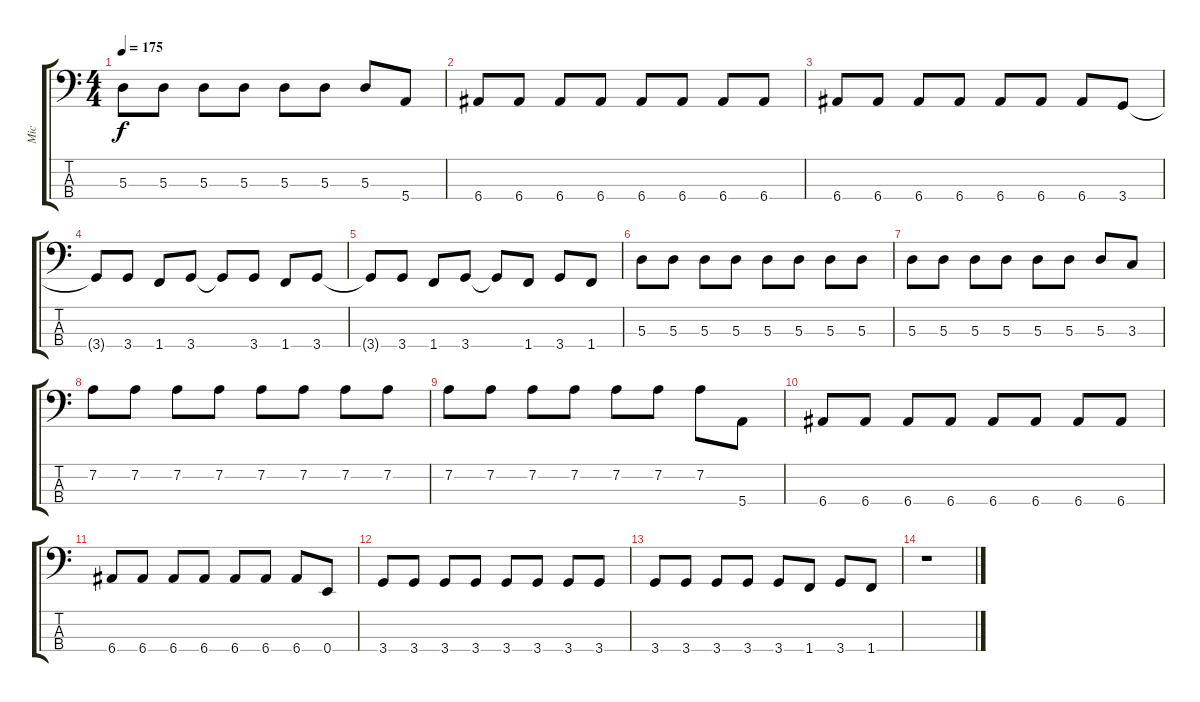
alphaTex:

\track ("Mic" "Mic") {instrument electricbassfinger}
\staff {score tabs}
\tuning (G2 D2 A1 E1) {hide}
\ts (4 4)
\tempo 175
\clef f4
\ks c
5.3.8{dy f} 5.3.8 5.3.8 5.3.8 5.3.8 5.3.8 5.3.8 5.4.8 |
6.4.8 6.4.8 6.4.8 6.4.8 6.4.8 6.4.8 6.4.8 6.4.8 |
6.4.8 6.4.8 6.4.8 6.4.8 6.4.8 6.4.8 6.4.8 3.4.8 |
3.4{t}.8 3.4.8 1.4.8 3.4.8 3.4{t}.8 3.4.8 1.4.8 3.4.8 |
3.4{t}.8 3.4.8 1.4.8 3.4.8 3.4{t}.8 1.4.8 3.4.8 1.4.8 |
5.3.8 5.3.8 5.3.8 5.3.8 5.3.8 5.3.8 5.3.8 5.3.8 |
5.3.8 5.3.8 5.3.8 5.3.8 5.3.8 5.3.8 5.3.8 3.3.8 |
7.2.8 7.2.8 7.2.8 7.2.8 7.2.8 7.2.8 7.2.8 7.2.8 |
7.2.8 7.2.8 7.2.8 7.2.8 7.2.8 7.2.8 7.2.8 5.4.8 |
6.4.8 6.4.8 6.4.8 6.4.8 6.4.8 6.4.8 6.4.8 6.4.8 |
6.4.8 6.4.8 6.4.8 6.4.8 6.4.8 6.4.8 6.4.8 0.4.8 |
3.4.8 3.4.8 3.4.8 3.4.8 3.4.8 3.4.8 3.4.8 3.4.8 |
3.4.8 3.4.8 3.4.8 3.4.8 3.4.8 1.4.8 3.4.8 1.4.8 |
r.1
